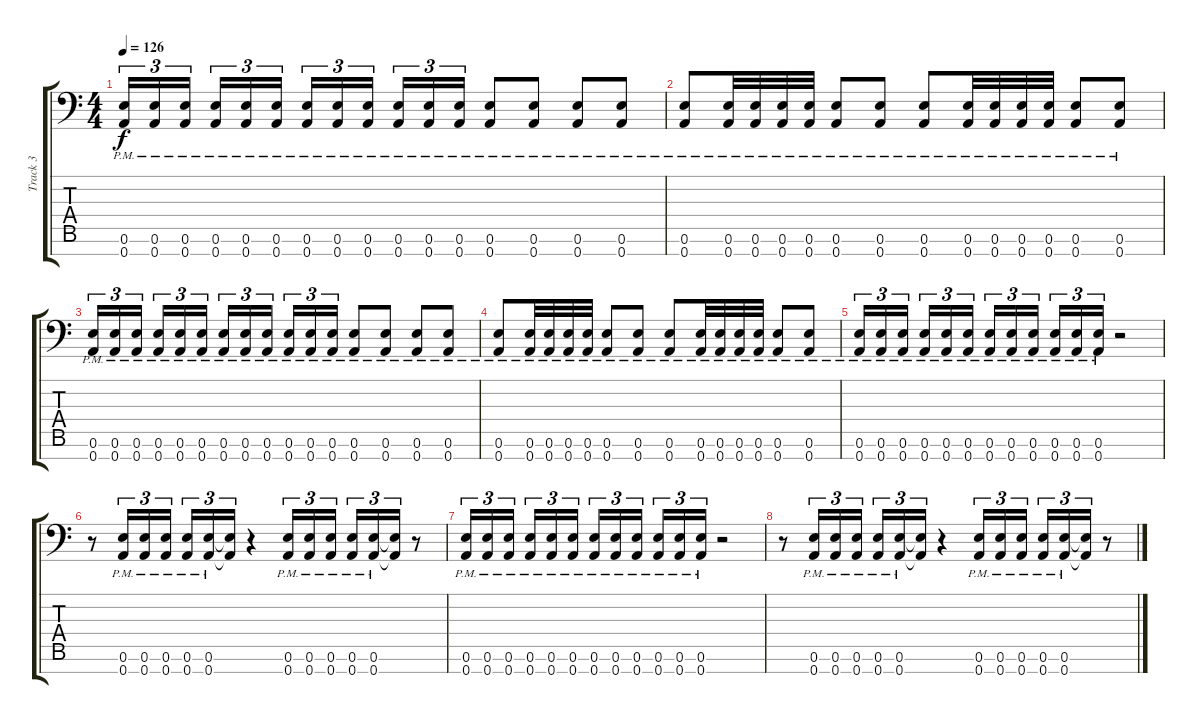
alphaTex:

\track ("Track 3" "Track 3") {instrument distortionguitar}
\staff {score tabs}
\tuning (E4 B3 G3 D3 A2 E2 A1) {hide}
\ts (4 4)
\tempo 126
\clef f4
\ks c
(0.6{pm} 0.7{pm}).16{tu (3 2) dy f} (0.6{pm} 0.7{pm}).16{tu (3 2)} (0.6{pm} 0.7{pm}).16{tu (3 2) beam splitsecondary} (0.6{pm} 0.7{pm}).16{tu (3 2)} (0.6{pm} 0.7{pm}).16{tu (3 2)} (0.6{pm} 0.7{pm}).16{tu (3 2)} (0.6{pm} 0.7{pm}).16{tu (3 2)} (0.6{pm} 0.7{pm}).16{tu (3 2)} (0.6{pm} 0.7{pm}).16{tu (3 2) beam splitsecondary} (0.6{pm} 0.7{pm}).16{tu (3 2)} (0.6{pm} 0.7{pm}).16{tu (3 2)} (0.6{pm} 0.7{pm}).16{tu (3 2)} (0.6{pm} 0.7{pm}).8 (0.6{pm} 0.7{pm}).8 (0.6{pm} 0.7{pm}).8 (0.6{pm} 0.7{pm}).8 |
(0.6{pm} 0.7{pm}).8 (0.6{pm} 0.7{pm}).32 (0.6{pm} 0.7{pm}).32 (0.6{pm} 0.7{pm}).32 (0.6{pm} 0.7{pm}).32 (0.6{pm} 0.7{pm}).8 (0.6{pm} 0.7{pm}).8 (0.6{pm} 0.7{pm}).8 (0.6{pm} 0.7{pm}).32 (0.6{pm} 0.7{pm}).32 (0.6{pm} 0.7{pm}).32 (0.6{pm} 0.7{pm}).32 (0.6{pm} 0.7{pm}).8 (0.6{pm} 0.7{pm}).8 |
(0.6{pm} 0.7{pm}).16{tu (3 2)} (0.6{pm} 0.7{pm}).16{tu (3 2)} (0.6{pm} 0.7{pm}).16{tu (3 2) beam splitsecondary} (0.6{pm} 0.7{pm}).16{tu (3 2)} (0.6{pm} 0.7{pm}).16{tu (3 2)} (0.6{pm} 0.7{pm}).16{tu (3 2)} (0.6{pm} 0.7{pm}).16{tu (3 2)} (0.6{pm} 0.7{pm}).16{tu (3 2)} (0.6{pm} 0.7{pm}).16{tu (3 2) beam splitsecondary} (0.6{pm} 0.7{pm}).16{tu (3 2)} (0.6{pm} 0.7{pm}).16{tu (3 2)} (0.6{pm} 0.7{pm}).16{tu (3 2)} (0.6{pm} 0.7{pm}).8 (0.6{pm} 0.7{pm}).8 (0.6{pm} 0.7{pm}).8 (0.6{pm} 0.7{pm}).8 |
(0.6{pm} 0.7{pm}).8 (0.6{pm} 0.7{pm}).32 (0.6{pm} 0.7{pm}).32 (0.6{pm} 0.7{pm}).32 (0.6{pm} 0.7{pm}).32 (0.6{pm} 0.7{pm}).8 (0.6{pm} 0.7{pm}).8 (0.6{pm} 0.7{pm}).8 (0.6{pm} 0.7{pm}).32 (0.6{pm} 0.7{pm}).32 (0.6{pm} 0.7{pm}).32 (0.6{pm} 0.7{pm}).32 (0.6{pm} 0.7{pm}).8 (0.6{pm} 0.7{pm}).8 |
(0.6{pm} 0.7{pm}).16{tu (3 2)} (0.6{pm} 0.7{pm}).16{tu (3 2)} (0.6{pm} 0.7{pm}).16{tu (3 2) beam splitsecondary} (0.6{pm} 0.7{pm}).16{tu (3 2)} (0.6{pm} 0.7{pm}).16{tu (3 2)} (0.6{pm} 0.7{pm}).16{tu (3 2)} (0.6{pm} 0.7{pm}).16{tu (3 2)} (0.6{pm} 0.7{pm}).16{tu (3 2)} (0.6{pm} 0.7{pm}).16{tu (3 2) beam splitsecondary} (0.6{pm} 0.7{pm}).16{tu (3 2)} (0.6{pm} 0.7{pm}).16{tu (3 2)} (0.6{pm} 0.7{pm}).16{tu (3 2)} r.2 |
r.8 (0.6{pm} 0.7{pm}).16{tu (3 2)} (0.6{pm} 0.7{pm}).16{tu (3 2)} (0.6{pm} 0.7{pm}).16{tu (3 2)} (0.6{pm} 0.7{pm}).16{tu (3 2)} (0.6{pm} 0.7{pm}).16{tu (3 2)} (0.6{t} 0.7{t}).16{tu (3 2)} r.4 (0.6{pm} 0.7{pm}).16{tu (3 2)} (0.6{pm} 0.7{pm}).16{tu (3 2)} (0.6{pm} 0.7{pm}).16{tu (3 2)} (0.6{pm} 0.7{pm}).16{tu (3 2)} (0.6{pm} 0.7{pm}).16{tu (3 2)} (0.6{t} 0.7{t}).16{tu (3 2)} r.8 |
(0.6{pm} 0.7{pm}).16{tu (3 2)} (0.6{pm} 0.7{pm}).16{tu (3 2)} (0.6{pm} 0.7{pm}).16{tu (3 2) beam splitsecondary} (0.6{pm} 0.7{pm}).16{tu (3 2)} (0.6{pm} 0.7{pm}).16{tu (3 2)} (0.6{pm} 0.7{pm}).16{tu (3 2)} (0.6{pm} 0.7{pm}).16{tu (3 2)} (0.6{pm} 0.7{pm}).16{tu (3 2)} (0.6{pm} 0.7{pm}).16{tu (3 2) beam splitsecondary} (0.6{pm} 0.7{pm}).16{tu (3 2)} (0.6{pm} 0.7{pm}).16{tu (3 2)} (0.6{pm} 0.7{pm}).16{tu (3 2)} r.2 |
r.8 (0.6{pm} 0.7{pm}).16{tu (3 2)} (0.6{pm} 0.7{pm}).16{tu (3 2)} (0.6{pm} 0.7{pm}).16{tu (3 2)} (0.6{pm} 0.7{pm}).16{tu (3 2)} (0.6{pm} 0.7{pm}).16{tu (3 2)} (0.6{t} 0.7{t}).16{tu (3 2)} r.4 (0.6{pm} 0.7{pm}).16{tu (3 2)} (0.6{pm} 0.7{pm}).16{tu (3 2)} (0.6{pm} 0.7{pm}).16{tu (3 2)} (0.6{pm} 0.7{pm}).16{tu (3 2)} (0.6{pm} 0.7{pm}).16{tu (3 2)} (0.6{t} 0.7{t}).16{tu (3 2)} r.8
